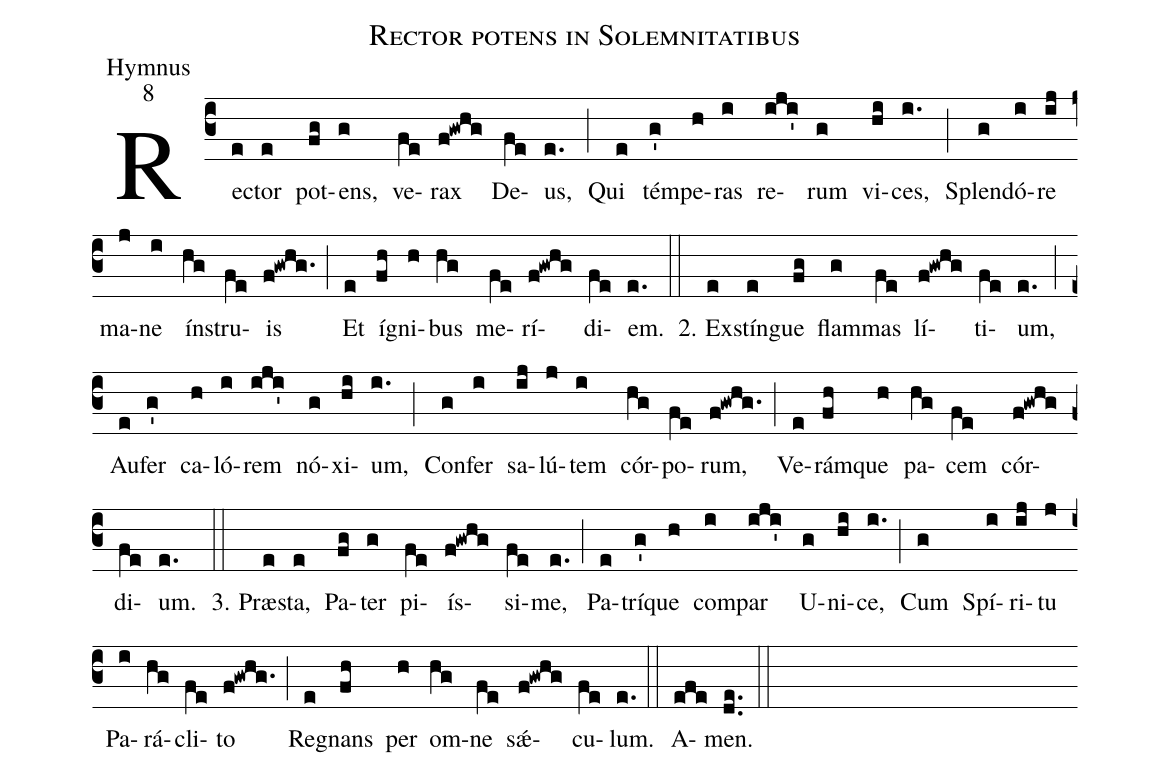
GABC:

name:Rector potens in Solemnitatibus;
office-part:Hymnus;
mode:8;
%%
(c3)Rec(e)tor(e) pot(fg)ens,(g) ve(fe)rax(f!gwhg) De(fe)us,(e.) (;)
Qui(e) tém(g')pe(h)ras(i) re(iji')rum(g) vi(hi)ces,(i.) (;)
Splen(g)dó(i)re(ij) ma(j)ne(i) ín(hg)stru(fe)is(f!gwhg.) (;)
Et(e) í(fh)gni(h)bus(hg) me(fe)rí(f!gwhg)di(fe)em.(e.) (::)

2. Ex(e)stín(e)gue(fg) flam(g)mas(fe) lí(f!gwhg)ti(fe)um,(e.) (;)
Au(e)fer(g') ca(h)ló(i)rem(iji') nó(g)xi(hi)um,(i.) (;)
Con(g)fer(i) sa(ij)lú(j)tem(i) cór(hg)po(fe)rum,(f!gwhg.) (;)
Ve(e)rám(fh)que(h) pa(hg)cem(fe) cór(f!gwhg)di(fe)um.(e.) (::)

3. Præ(e)sta,(e) Pa(fg)ter(g) pi(fe)ís(f!gwhg)si(fe)me,(e.) (;)
Pa(e)trí(g')que(h) com(i)par(iji') U(g)ni(hi)ce,(i.) (;)
Cum(g) Spí(i)ri(ij)tu(j) Pa(i)rá(hg)cli(fe)to(f!gwhg.) (;)
Re(e)gnans(fh) per(h) om(hg)ne(fe) sǽ(f!gwhg)cu(fe)lum.(e.) (::)
A(efe)men.(de..) (::)
